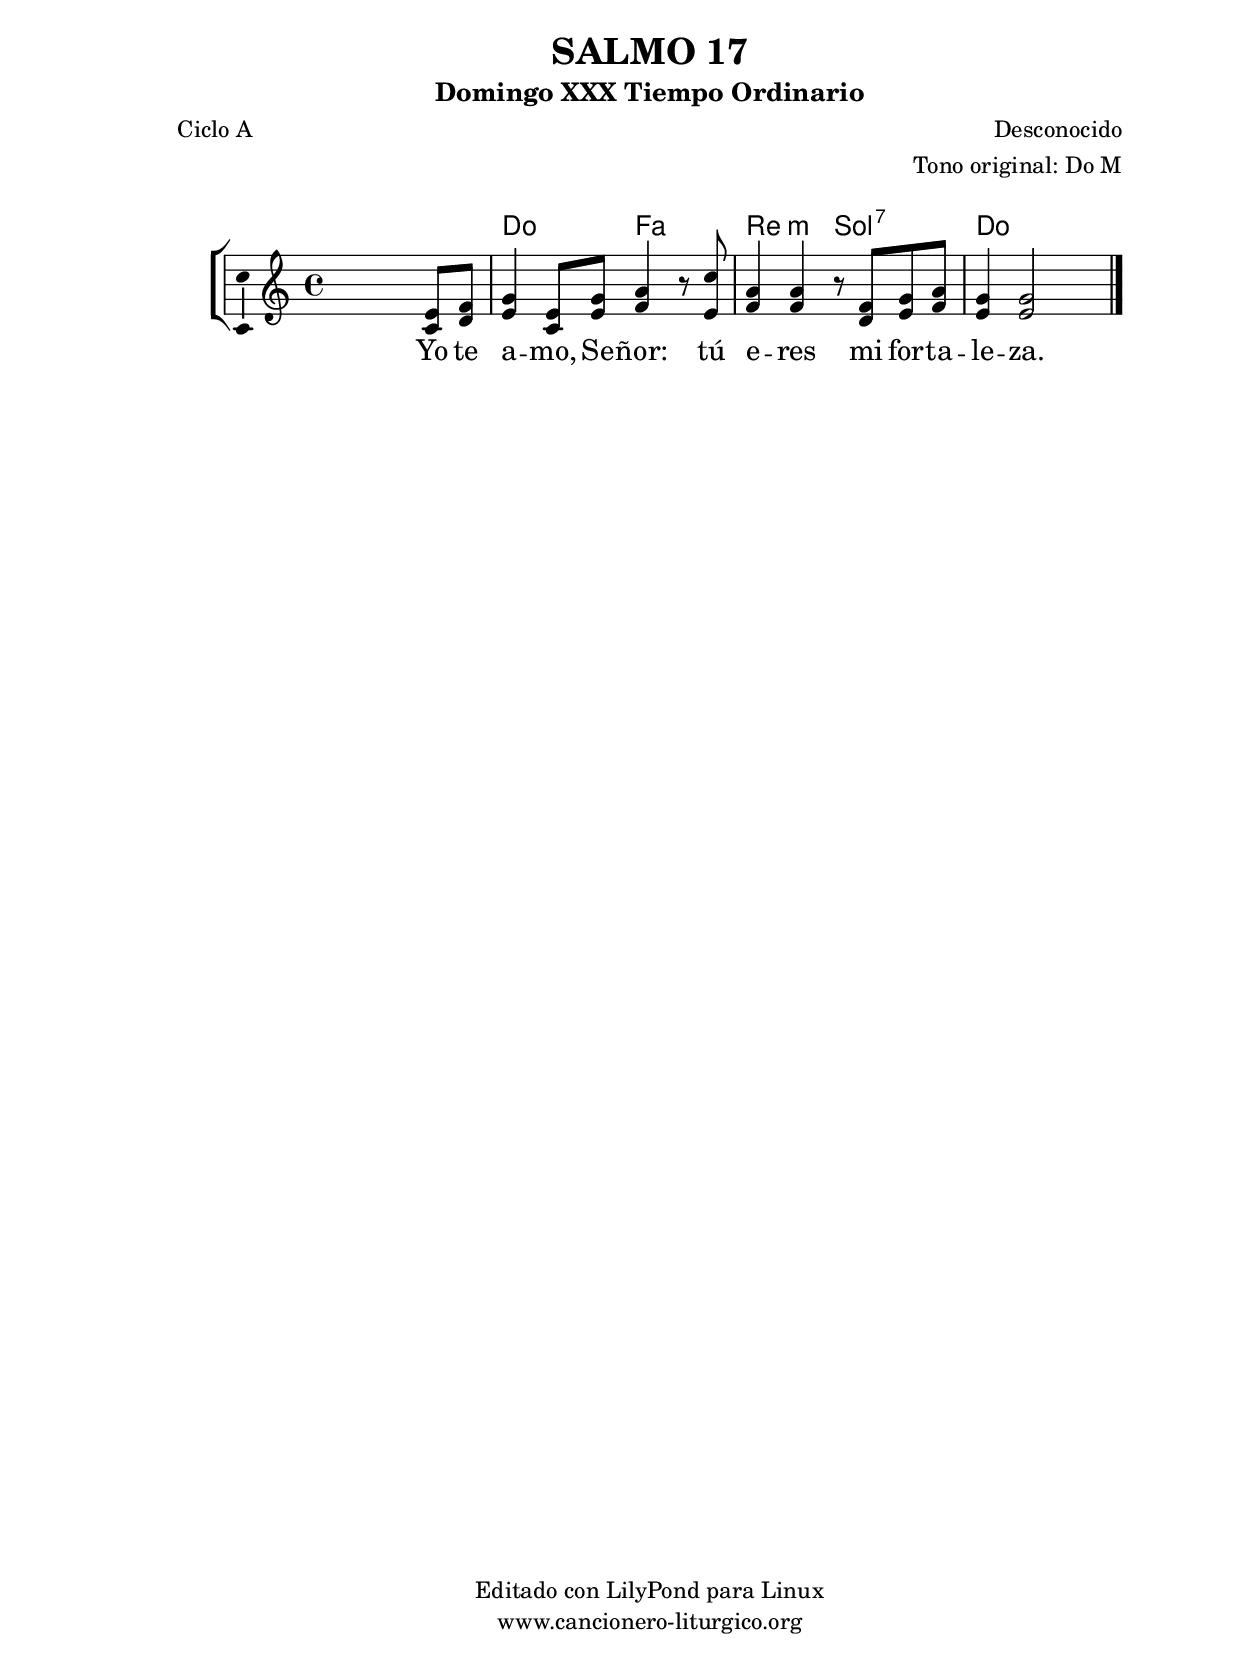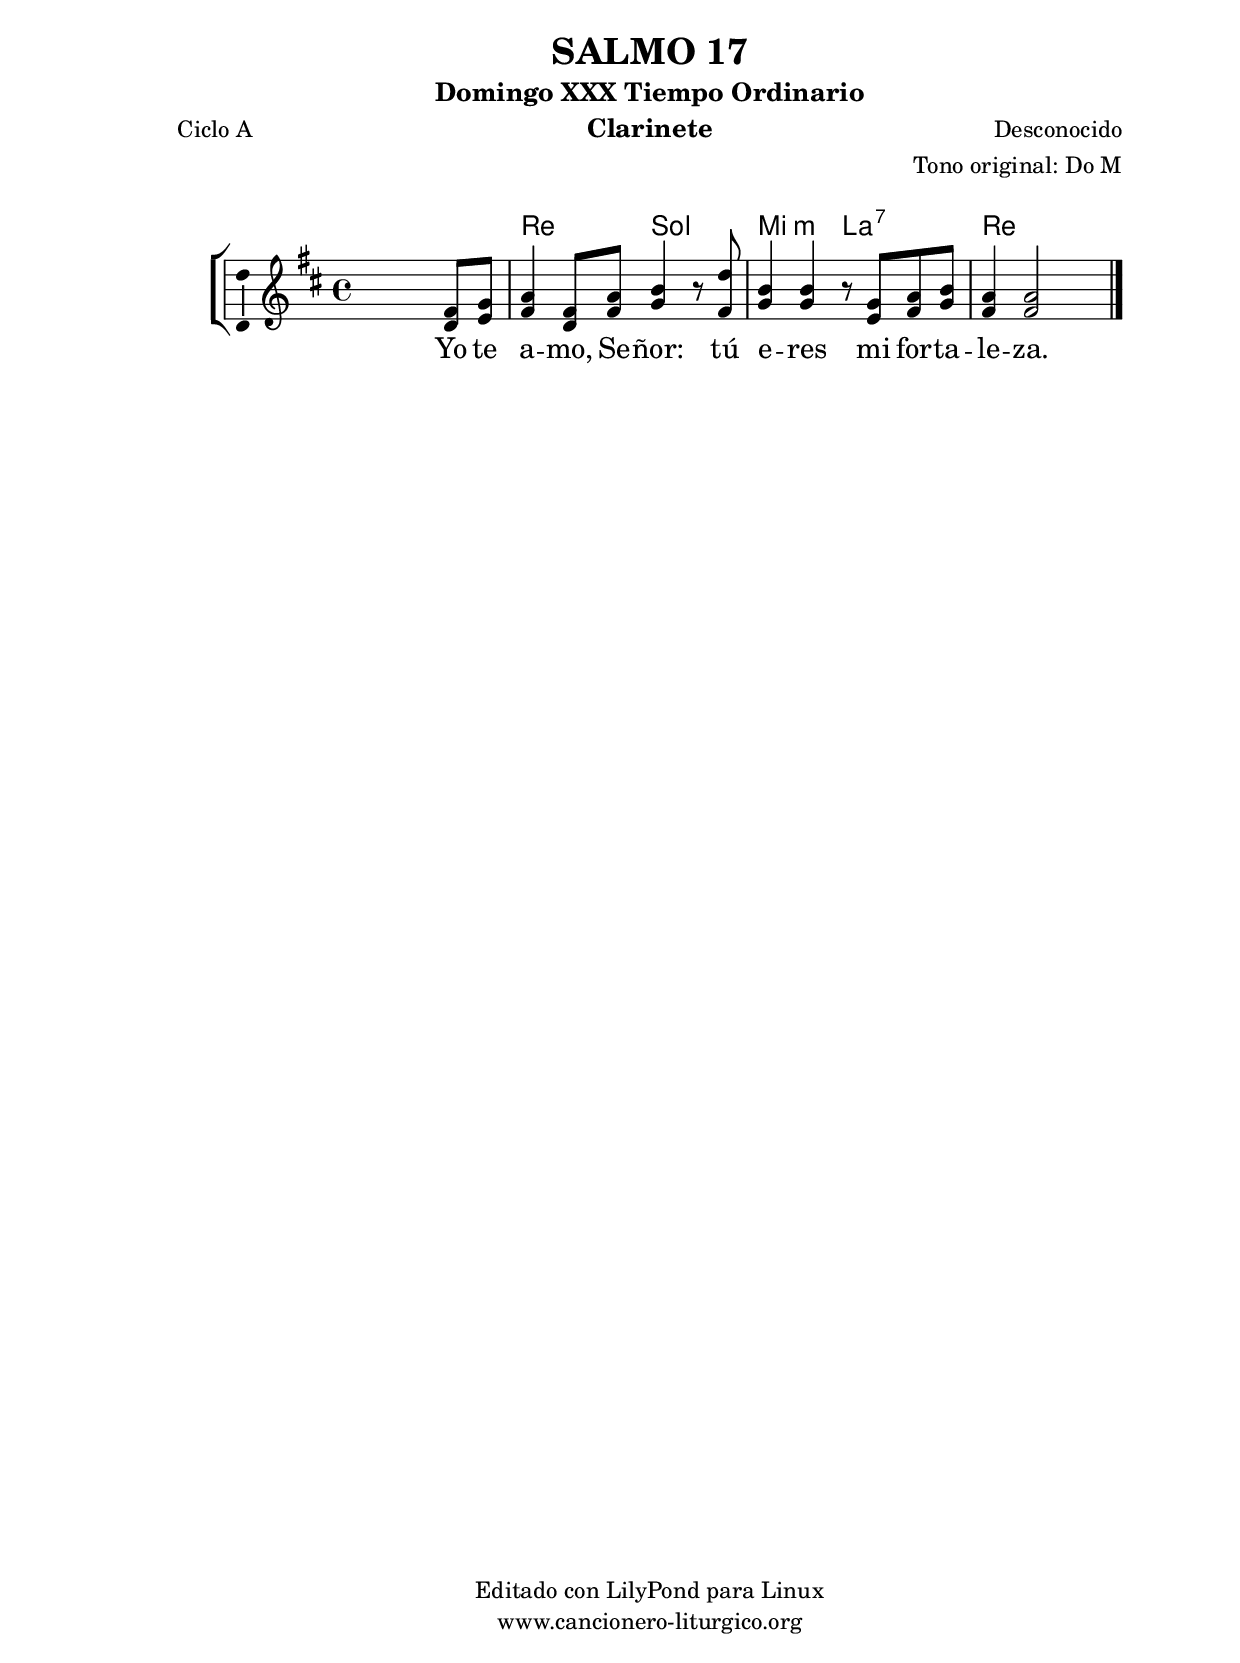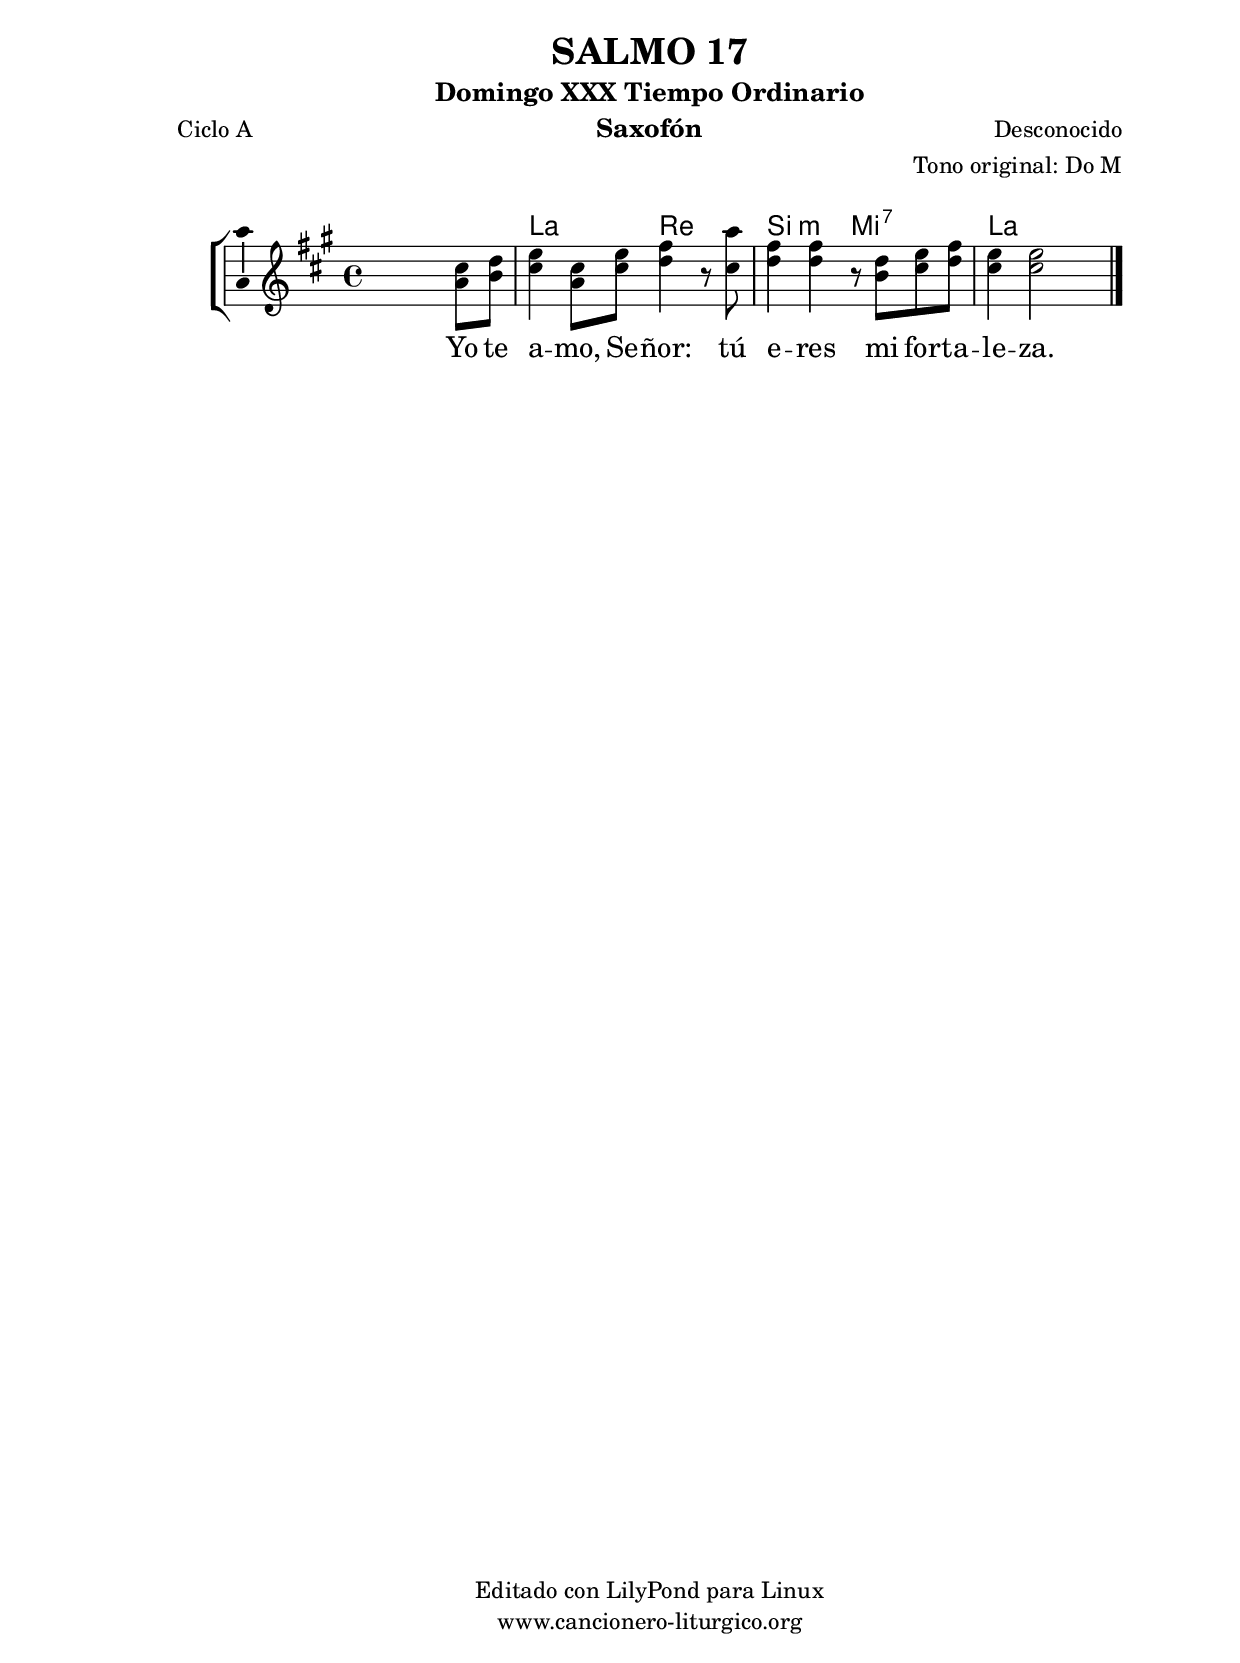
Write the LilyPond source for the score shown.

%
%para convertir .midi en .wav:
%timidity filename.midi -Ow -o finename.wav
%
%
%Para convertir de .wav a .mp3:
%lame -h -m j filename.wav
%
%
%para escuchar el midi:
%timidity nombrefichero.midi
%


%versión de lilypond para la que se ha escrito esta partitura:
\version "2.16.0"

	%Tamaño papel
	#(set-default-paper-size "a4")
	%Tamaño partitura
	#(set-global-staff-size 20)
	%No responde al pulsar sobre una nota
	#(ly:set-option 'point-and-click #f)

%parámetros del encabezamiento:
\header {
	title = "SALMO 17"
	subtitle = "Domingo XXX Tiempo Ordinario"
	composer = "Desconocido"
	poet = "Ciclo A"
	meter = ""
	arranger = "Tono original: Do M"
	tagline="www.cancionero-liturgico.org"
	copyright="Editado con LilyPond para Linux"
	tiempo = "Ordinario"
	usos = "Salmo"
	letra = "Yo te amo, Señor: tú eres mi fortaleza."
	}

%parámetros asociados al papel:
\paper  {
	oddHeaderMarkup = \markup {\fill-line { \on-the-fly #not-first-page \fromproperty #'header:title \on-the-fly #not-first-page \fromproperty #'header:composer }}
	evenHeaderMarkup = \markup {\fill-line { \fromproperty #'header:composer \fromproperty #'header:title }}
	#(set-paper-size "a4")
	print-page-number = ##f
	first-page-number = 1
	print-first-page-number = ##f
%	head-separation = 3.0 \cm
	top-margin = 2.0 \cm
	bottom-margin = 0.5\cm
%%%	bottom-margin = -1.0\cm
	left-margin = 3.0 \cm
	line-width = 16.0 \cm 
	indent = 8\mm
	interscoreline = 2.\mm
	between-system-space = 15\mm
%	para que las partituras no llenen la hoja:
	ragged-bottom = ##t
%	idem para la última hoja:
	ragged-last-bottom = ##f
%	para que las partituras llenen el ancho del papel:
	ragged-last = ##f
	after-title-space = 2.5 \cm
%page-count=1
%system-count=8

	%Flexible Vertical Spacing
%	markup-markup-spacing =
%	#'((basic-distance . 15) (minimum-distance . 15) (padding . 3))
	markup-system-spacing =
	#'((basic-distance . 15) (minimum-distance . 15) (padding . 3))
	system-system-spacing =
	#'((basic-distance . 15) (minimum-distance . 15) (padding . 3))
	score-system-spacing =
	#'((basic-distance . 15) (minimum-distance . 15) (padding . 5))
%	top-system-spacing = % header
%	#'((basic-distance . 8) (minimum-distance . 0) (padding . 3))
%	top-markup-spacing =
%	#'((basic-distance . 20) (minimum-distance . 20) (padding . 3))
	last-bottom-spacing = % footer
	#'((basic-distance . 5) (minimum-distance . 5) (padding . 3))
%	score-markup-spacing =
%	#'((basic-distance . 16) (minimum-distance . 13) (padding . 3))

	}


%parámetros que afectan a toda la partitura:
global =  {
	%clave de sol (G):
	\clef G
	%armadura:
%	\transpose ees f
	\key c \major
	\tempo 4=100
	\set Score.tempoHideNote = ##t
	}


acordes = {
	\italianChords
	\chordmode {
%	\transpose ees f
{

s1
c2 f d:m g:7 c1

	}
	}
}

melodia = 
%	\transpose ees f
{
	\relative c'{

\time 4/4
s2 s4 <c e>8 <d f>8
<e g>4 <c e>8 <e g> <f a>4 r8 <e c'>8
<f a>4 <f a> r8 <d f>8 <e g> <f a>
<e g>4 <e g>2 s4

	\bar "|."
	}
	}


texto = \lyricmode {
Yo te a -- mo, Se -- ñor: tú e -- res mi for -- ta -- le -- za.
	}


acordesStaff = \context ChordNames = acordesStaff <<
	\set chordChanges = ##t
	\acordes
	>>


vozStaff = \context Voice = vozStaff
\with {\consists "Ambitus_engraver"}
<<
%	\set Staff.instrumentName = ""
%	\set Staff.shortInstrumentName = ""
%	\set Staff.midiInstrument = #"clarinet"
%	\set Staff.midiInstrument = #"cello"
%	\set Staff.midiInstrument = #"flute"
	\set Staff.midiInstrument = #"electric guitar (jazz)"
%	\set Staff.midiInstrument = #"english horn"
%	\set Staff.midiInstrument = #"violin"
%	\set Staff.midiInstrument = #"glockenspiel"
	\set Staff.midiMinimumVolume = #0.7
	\set Staff.midiMaximumVolume = #0.9
	\global
	\melodia
	>>


textoStaff = \context Lyrics = textoStaff <<
	\lyricsto vozStaff \texto
	>>

\book {
	\score {
		\context ChoirStaff {
			\override StaffGroup.SystemStartBracket #'collapse-height = #1
			\override Score.SystemStartBar #'collapse-height = #1
			<<
			\acordesStaff
			\vozStaff
			\textoStaff
			>>
			}
		\layout {
	    		\context {
				\Lyrics
				\override LyricText #'font-size = #2
				}
	   		 \context {
				\Score
				%fontSize = #3
				\override StaffSymbol #'staff-space = #(magstep +3)
				%\override Beam #'thickness = #0.55
				%\override SpacingSpanner #'spacing-increment = #1.0
				%\override Slur #'height-limit = #1.5
				}
			}
		}
	\score {
		\unfoldRepeats
		\context ChoirStaff {
			<<
			\acordesStaff
			\vozStaff
			>>
			}
		\midi {
	  		\context {
	  			\Score
				tempoWholesPerMinute = #(ly:make-moment 70 4)
				}
			}
		}
	}

%Partitura para clarinete
#(define output-suffix "C")
\book {
	\header{
		instrument = "Clarinete"
		}
	\score {
		\context ChoirStaff {
			\override StaffGroup.SystemStartBracket #'collapse-height = #1
			\override Score.SystemStartBar #'collapse-height = #1
\transpose c d
			<<
			\acordesStaff
			\vozStaff
			\textoStaff
			>>
			}
		\layout {
	    		\context {
				\Lyrics
				\override LyricText #'font-size = #2
				}
	   		 \context {
				\Score
				%fontSize = #3
				\override StaffSymbol #'staff-space = #(magstep +3)
				%\override Beam #'thickness = #0.55
				%\override SpacingSpanner #'spacing-increment = #1.0
				%\override Slur #'height-limit = #1.5
				}
			}
		}
	}

%Partitura para saxofón
#(define output-suffix "S")
\book {
	\header{
		instrument = "Saxofón"
		}
	\score {
		\context ChoirStaff {
			\override StaffGroup.SystemStartBracket #'collapse-height = #1
			\override Score.SystemStartBar #'collapse-height = #1
\transpose c a
			<<
			\acordesStaff
			\vozStaff
			\textoStaff
			>>
			}
		\layout {
	    		\context {
				\Lyrics
				\override LyricText #'font-size = #2
				}
	   		 \context {
				\Score
				%fontSize = #3
				\override StaffSymbol #'staff-space = #(magstep +3)
				%\override Beam #'thickness = #0.55
				%\override SpacingSpanner #'spacing-increment = #1.0
				%\override Slur #'height-limit = #1.5
				}
			}
		}
	}

